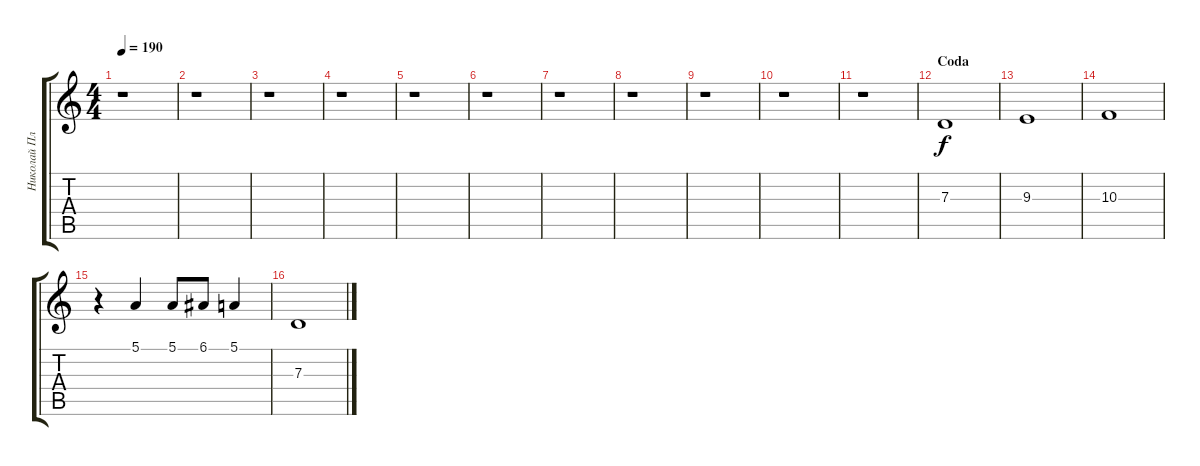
\track ("Николай Плявин" "Николай Пл") {instrument acousticgrandpiano}
\staff {score tabs}
\tuning (E4 B3 G3 D3 A2 E2) {hide}
\ts (4 4)
\tempo 190
\clef g2
\ks c
r.1{dy f} |
r.1 |
r.1 |
r.1 |
r.1 |
r.1 |
r.1 |
r.1 |
r.1 |
r.1 |
r.1 |
\section ("" "Coda ")
7.3.1 |
9.3.1 |
10.3.1 |
r.4 5.1.4 5.1.8 6.1.8 5.1.4 |
7.3.1
